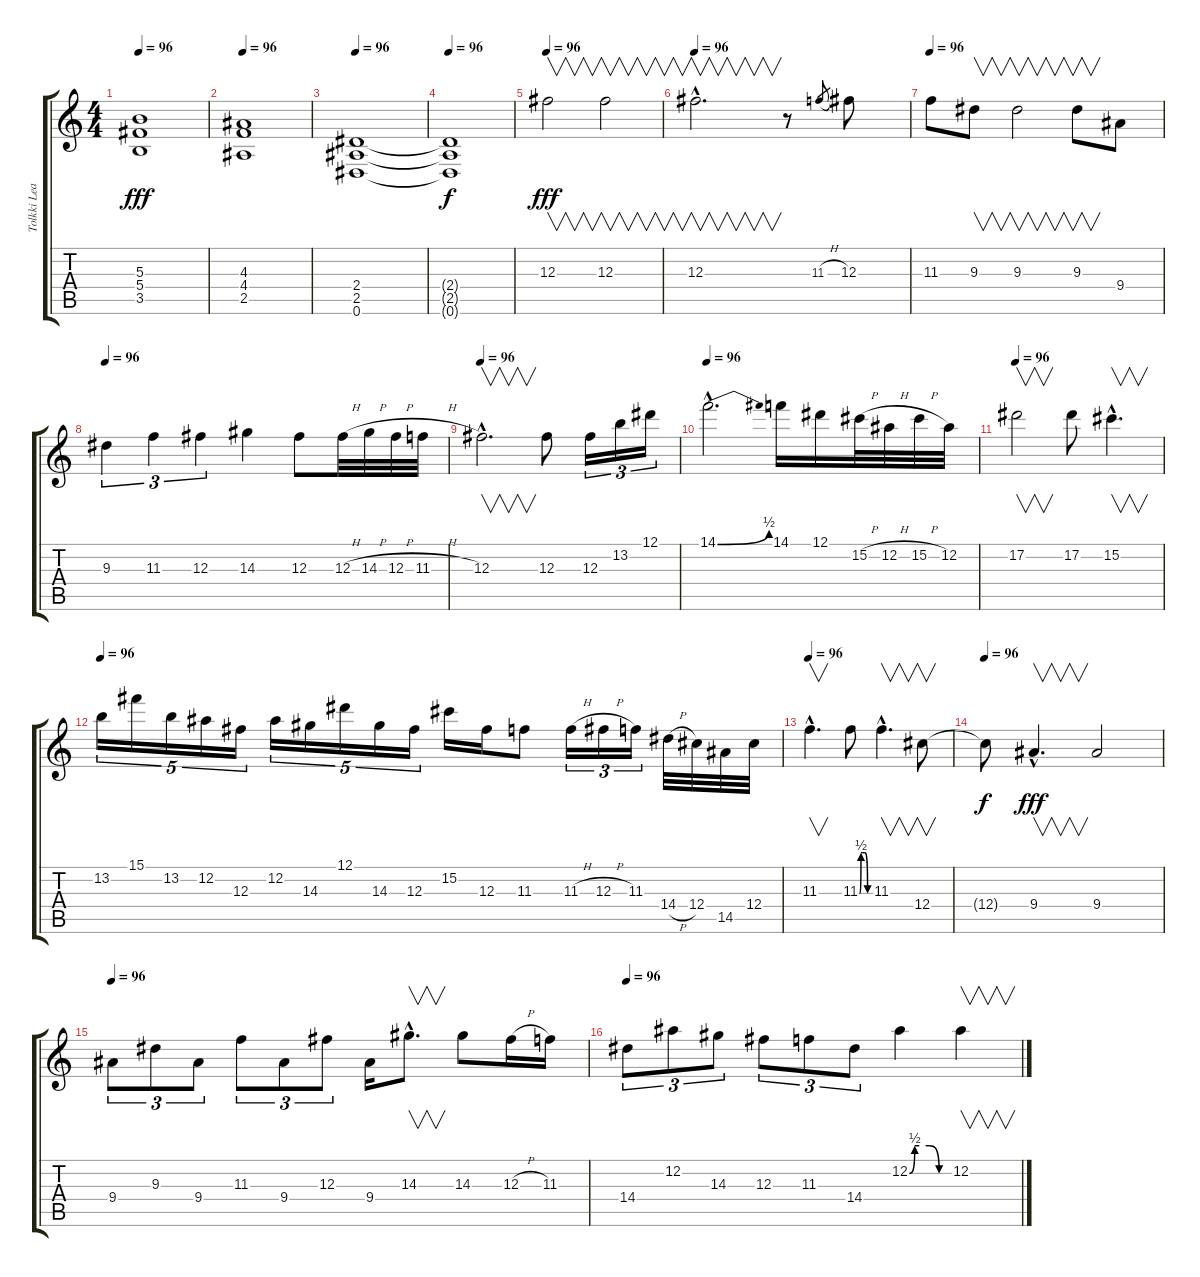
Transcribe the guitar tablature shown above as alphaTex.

\track ("Tolkki Lead" "Tolkki Lea") {instrument overdrivenguitar}
\staff {score tabs}
\tuning (Eb4 Bb3 Gb3 Db3 Ab2 Eb2) {hide}
\ts (4 4)
\tempo 96
\clef g2
\ks c
(5.3 5.4 3.5).1{dy fff} |
\tempo 96
(4.3 4.4 2.5).1 |
\tempo 96
(2.4 2.5 0.6).1 |
\tempo 96
(2.4{t} 2.5{t} 0.6{t}).1{dy f} |
\tempo 96
12.3.2{v dy fff} 12.3.2{v} |
\tempo 96
12.3{hac}.2{v d} r.8 11.3{h}.8{gr} 12.3.8 |
\tempo 96
11.3.8 9.3.8{v} 9.3.2{v} 9.3.8{v} 9.4.8 |
\tempo 96
9.3.4{tu (3 2)} 11.3.4{tu (3 2)} 12.3.4{tu (3 2)} 14.3.4 12.3.8 12.3{h}.32 14.3{h}.32 12.3{h}.32 11.3{h}.32 |
\tempo 96
12.3{hac}.2{v d} 12.3.8 12.3.16{tu (3 2)} 13.2.16{tu (3 2)} 12.1.16{tu (3 2)} |
\tempo 96
14.1{be (bend 0 0 60 2) hac}.2{d} 14.1.16 12.1.16 15.2{h}.32 12.2{h}.32 15.2{h}.32 12.2.32 |
\tempo 96
17.2.2{v} 17.2.8 15.2{hac}.4{v d} |
\tempo 96
13.2.16{tu (5 4)} 15.1.16{tu (5 4)} 13.2.16{tu (5 4)} 12.2.16{tu (5 4)} 12.3.16{tu (5 4)} 12.2.16{tu (5 4)} 14.3.16{tu (5 4)} 12.1.16{tu (5 4)} 14.3.16{tu (5 4)} 12.3.16{tu (5 4)} 15.2.16 12.3.16 11.3.8 11.3{h}.16{tu (3 2)} 12.3{h}.16{tu (3 2)} 11.3.16{tu (3 2)} 14.4{h}.32 12.4.32 14.5.32 12.4.32 |
\tempo 96
11.3{hac}.4{v d} 11.3{be (custom 0 0 8 2 15 2 30 2 45 0 60 0)}.8 11.3{hac}.4{v d} 12.4.8{v} |
\tempo 96
12.4{t}.8{dy f} 9.4{hac}.4{v d dy fff} 9.4.2 |
\tempo 96
9.4.8{tu (3 2)} 9.3.8{tu (3 2)} 9.4.8{tu (3 2)} 11.3.8{tu (3 2)} 9.4.8{tu (3 2)} 12.3.8{tu (3 2)} 9.4.16 14.3{hac}.8{v d} 14.3.8 12.3{h}.16 11.3.16 |
\tempo 96
14.4.8{tu (3 2)} 12.2.8{tu (3 2)} 14.3.8{tu (3 2)} 12.3.8{tu (3 2)} 11.3.8{tu (3 2)} 14.4.8{tu (3 2)} 12.2{be (custom 0 0 8 2 15 2 30 2 45 0 60 0)}.4 12.2.4{v}
